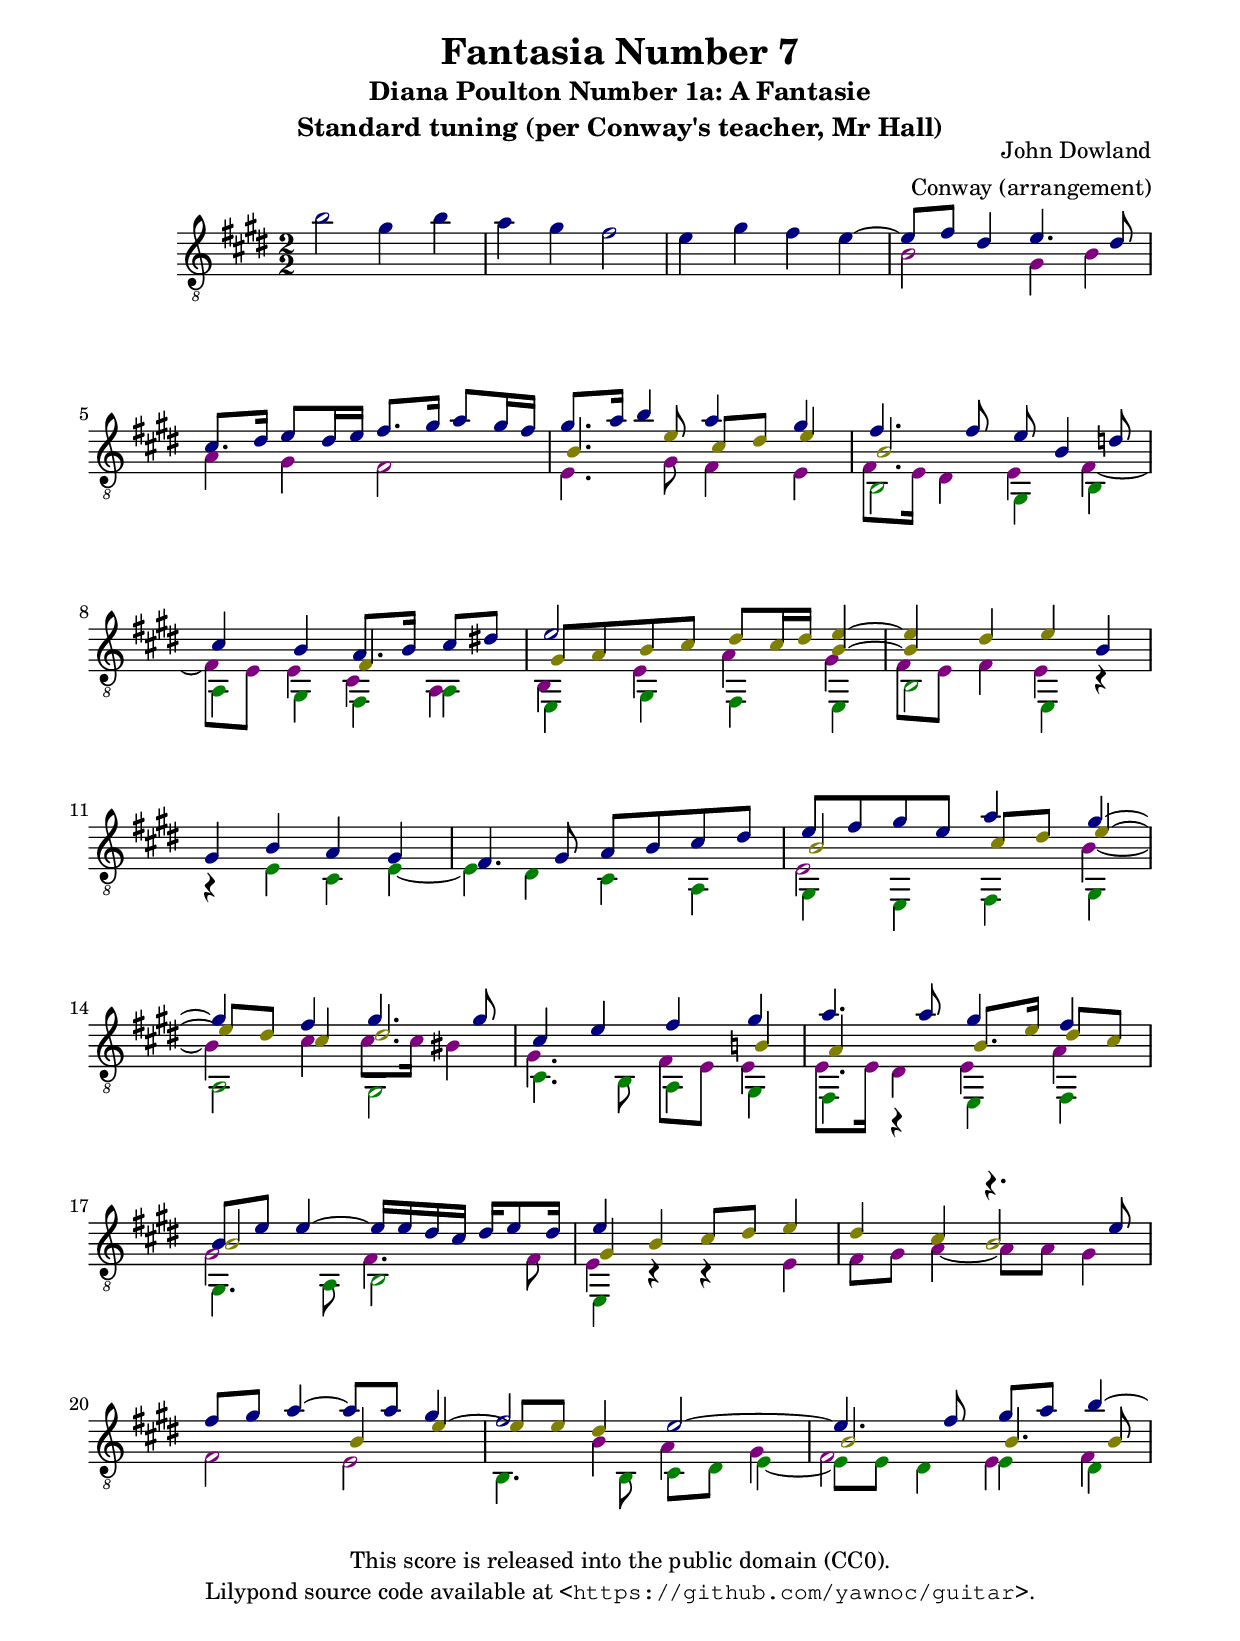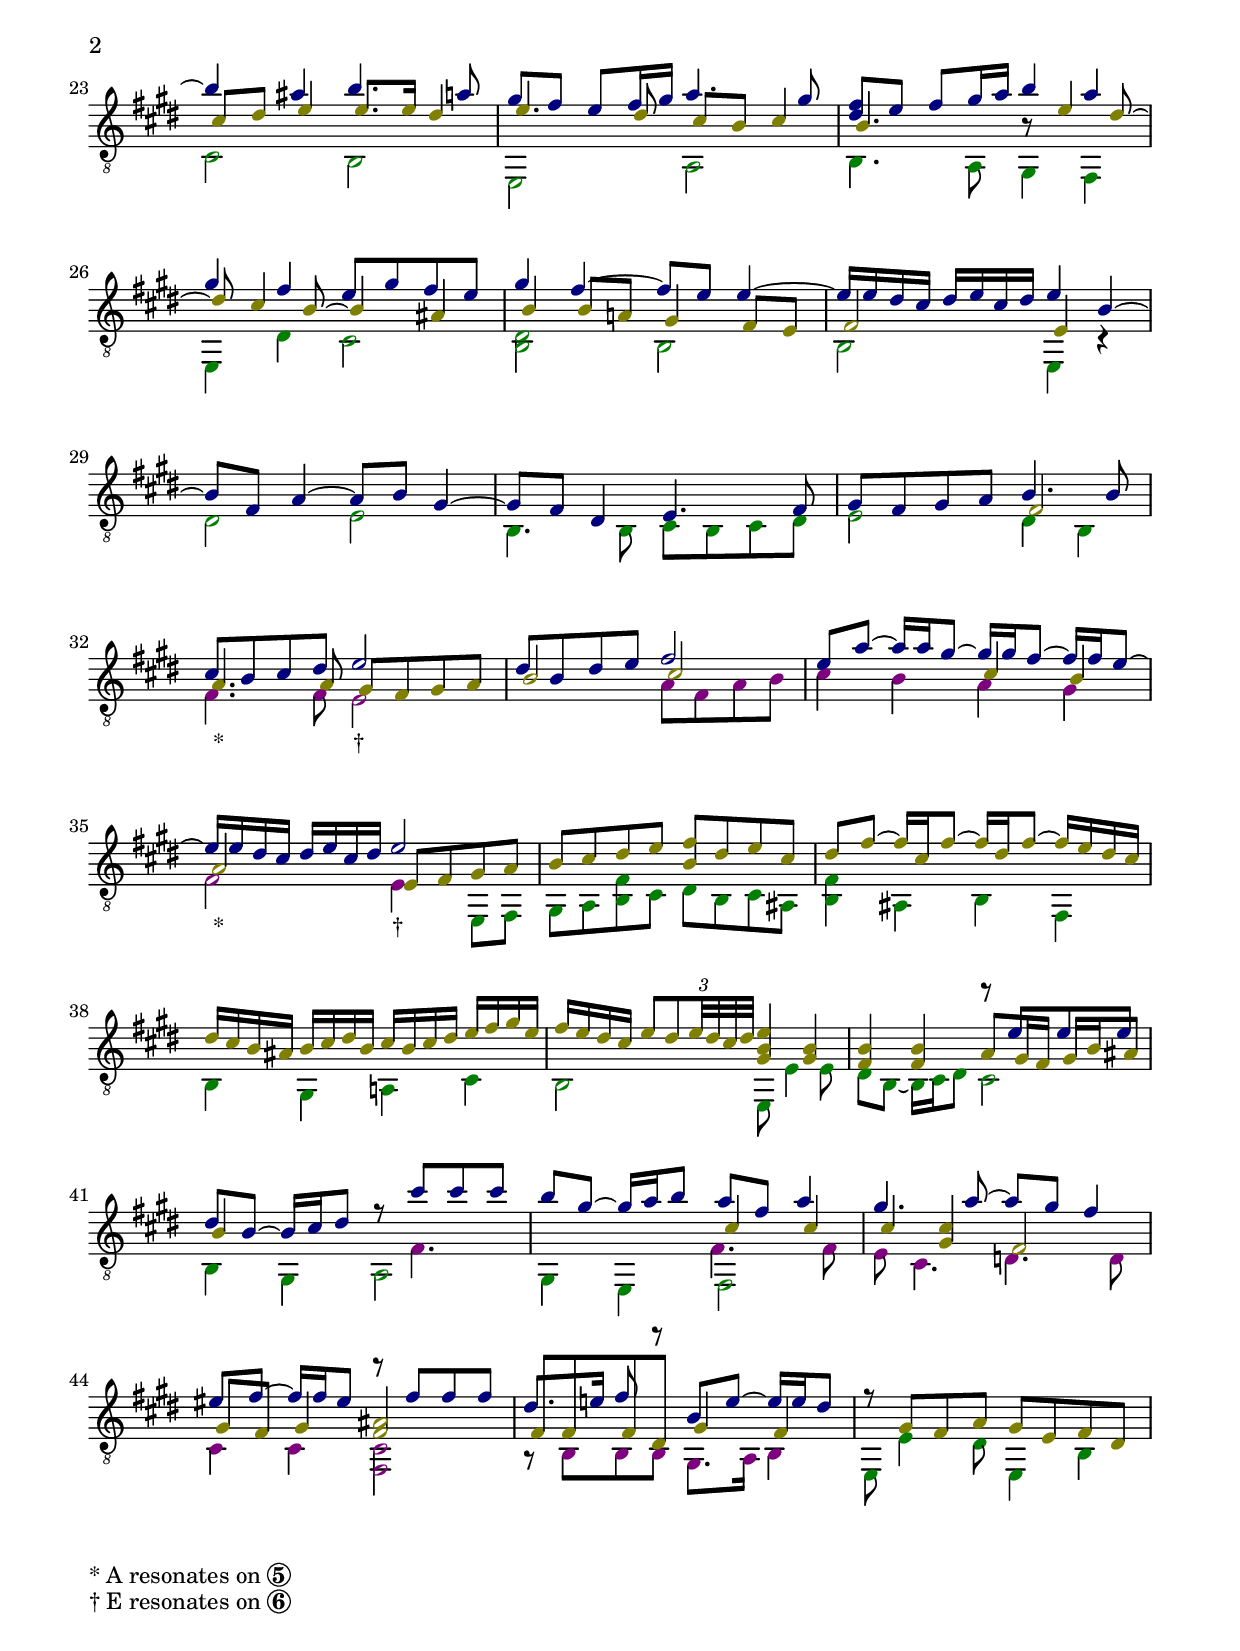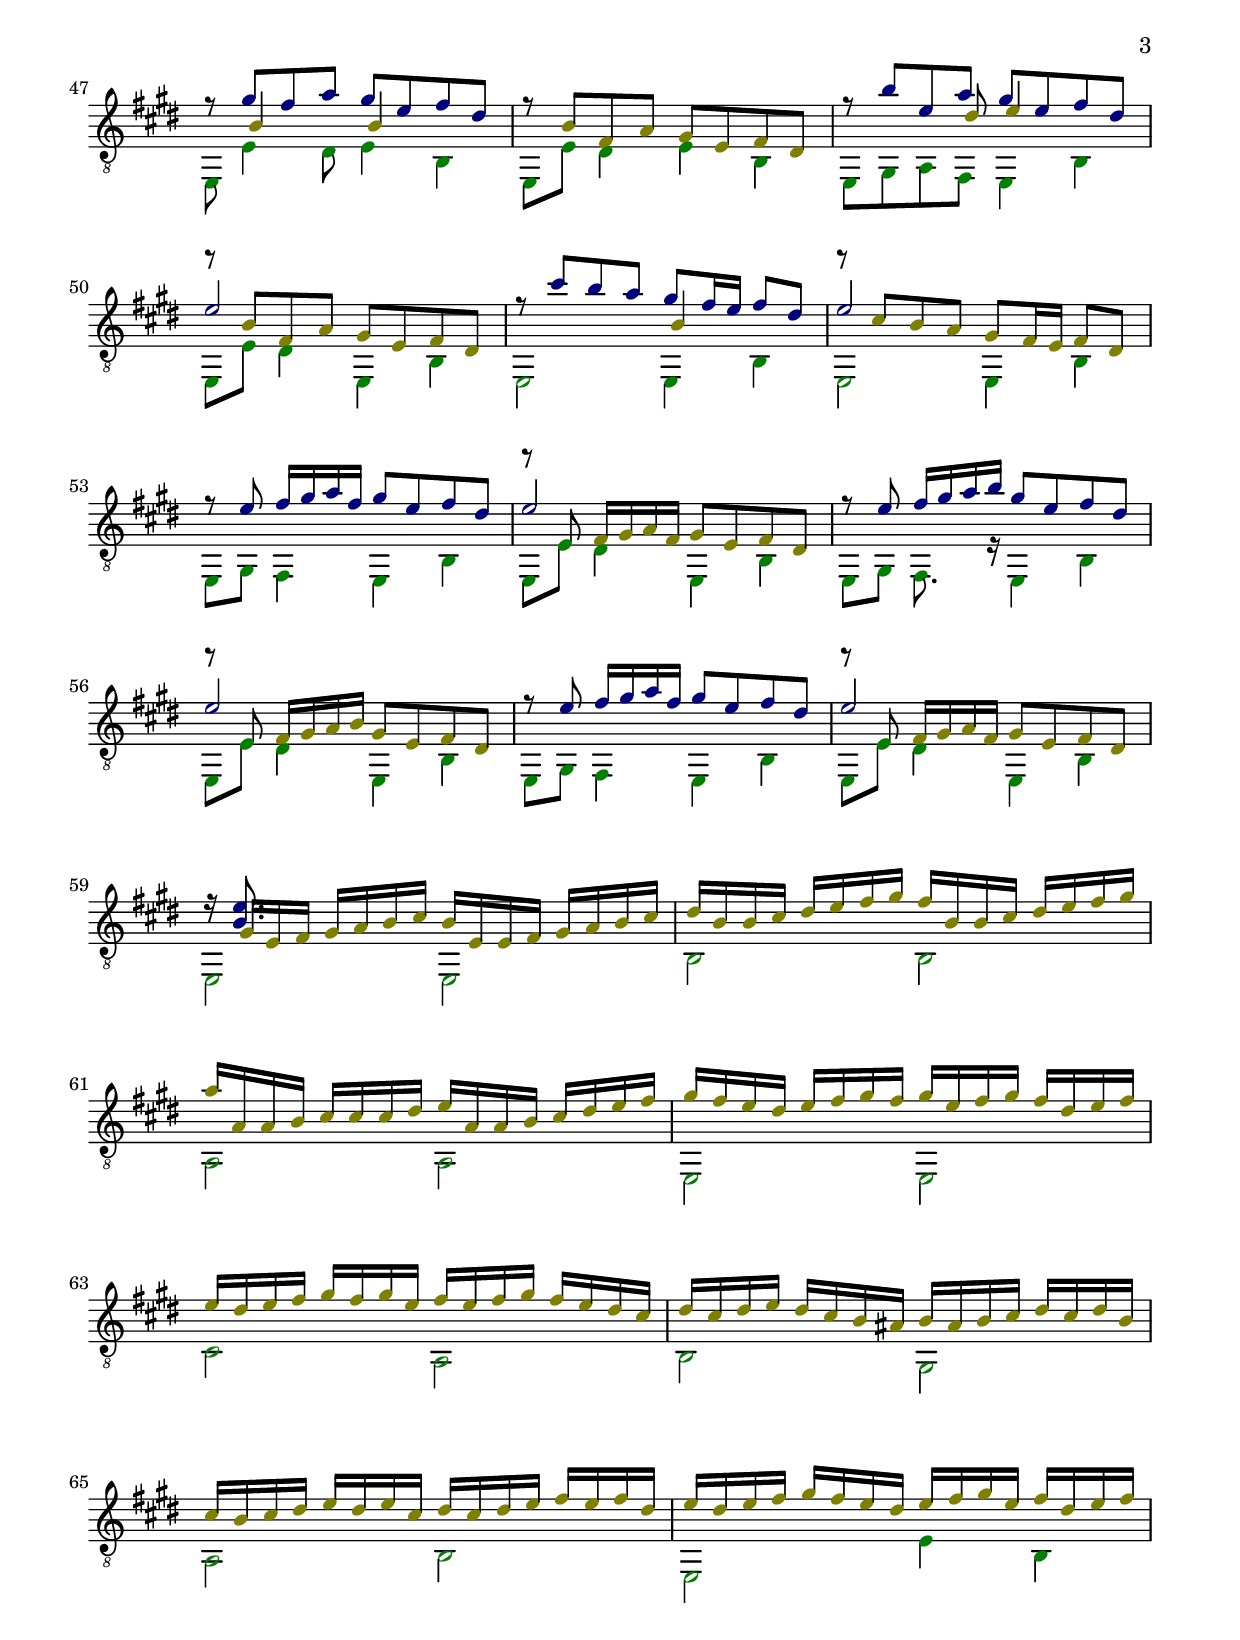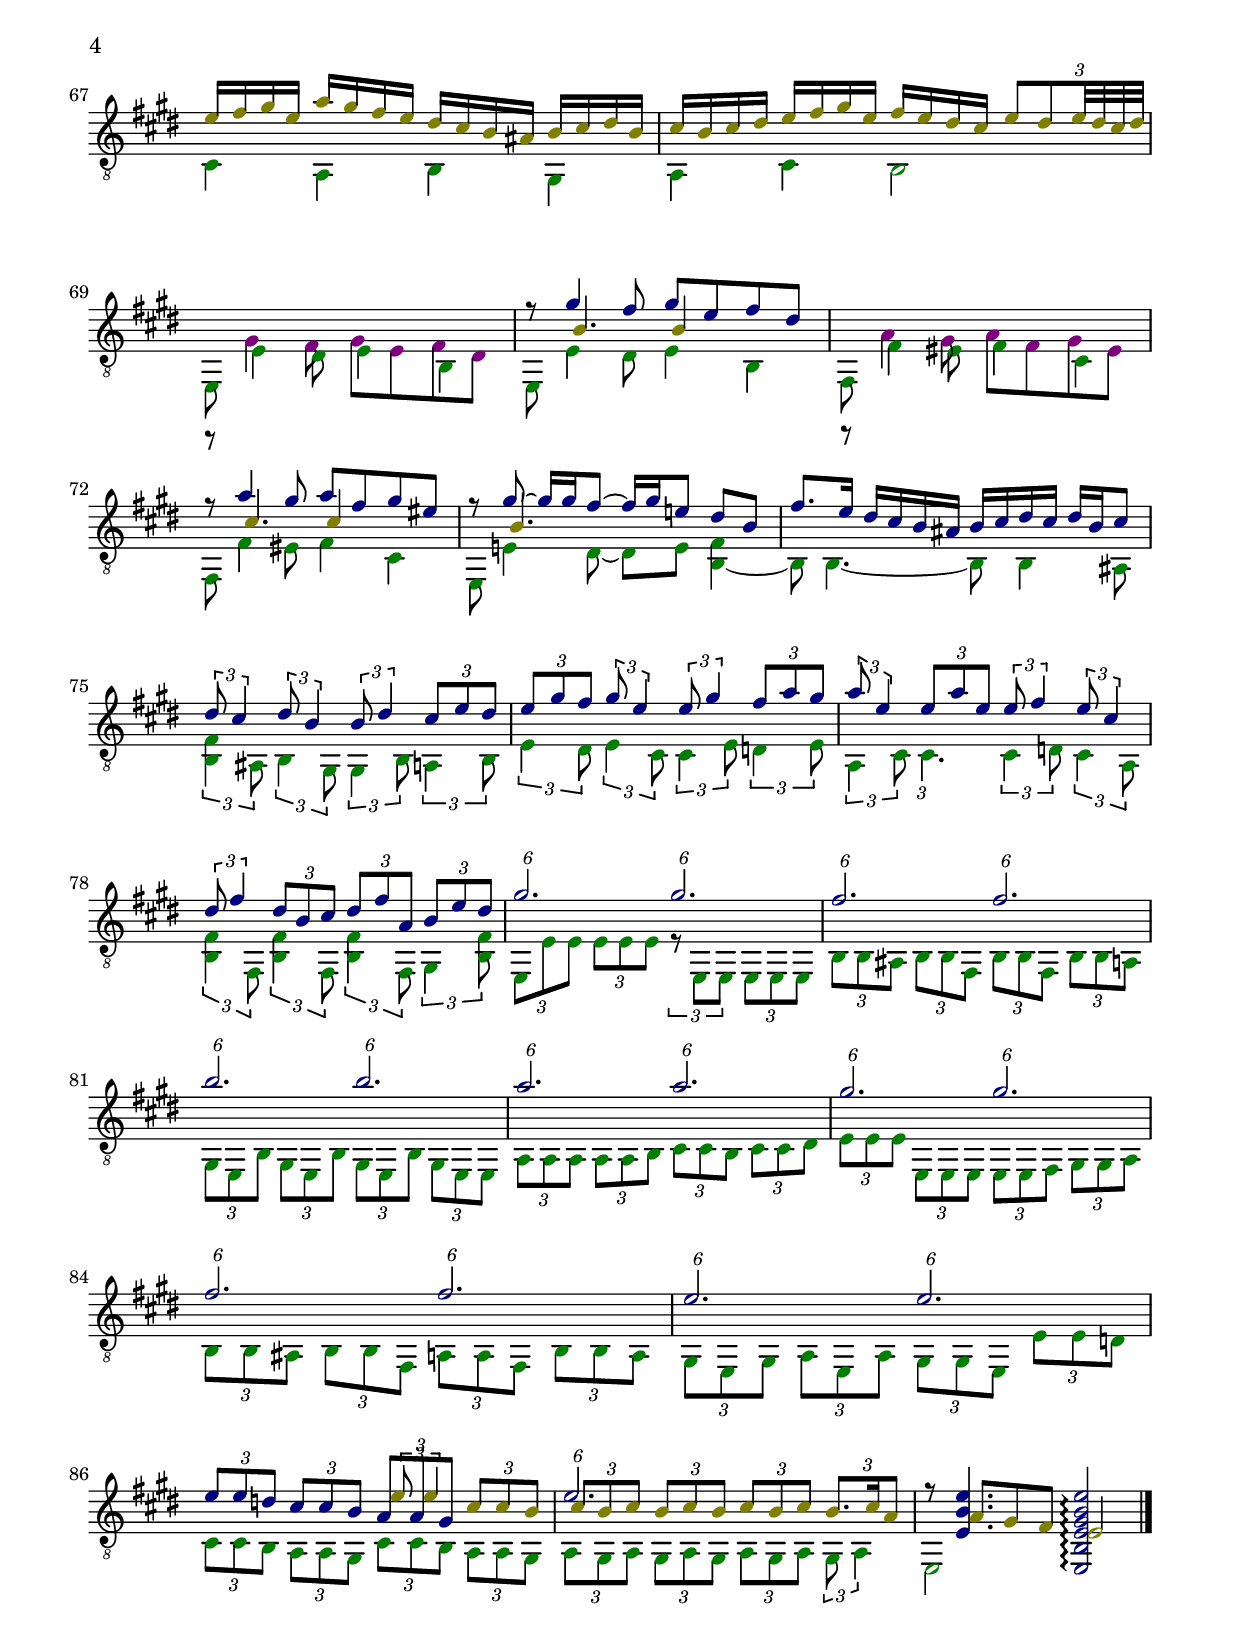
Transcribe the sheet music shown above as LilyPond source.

\version "2.18.2"


%%%%%%%%%%%%%%%%%%%%%%%%%%%%%%%%%%%%%%%%%%%%%%%%%%%%%%%%%%%%%%%%
% General
%%%%%%%%%%%%%%%%%%%%%%%%%%%%%%%%%%%%%%%%%%%%%%%%%%%%%%%%%%%%%%%%

\paper {
  top-margin = 1.5\cm
  left-margin = 1.5\cm
  right-margin = 1.5\cm
  bottom-margin = 1.5\cm
  ragged-last-bottom = ##f
  footnote-separator-markup = \markup { \vspace #1.5 }
}

globalSettings = {
  \accidentalStyle modern
  \compressFullBarRests
  \mergeDifferentlyHeadedOn
  \mergeDifferentlyDottedOn
  \numericTimeSignature
  \pointAndClickOff
  \override TextScript.extra-offset = #'(0 . 0.7)
  \override Score.FootnoteItem.annotation-line = ##f
}

origin-url = "https://github.com/yawnoc/guitar"

\header {
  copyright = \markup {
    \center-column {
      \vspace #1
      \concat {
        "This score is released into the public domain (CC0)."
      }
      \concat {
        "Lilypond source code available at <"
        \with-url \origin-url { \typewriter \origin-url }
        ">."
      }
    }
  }
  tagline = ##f
}

triplet = #(define-music-function
  (parser location music) (ly:music?)
  #{
    \tuplet 3/2 { $music }
  #}
)

tripletDuple = #(define-music-function
  (parser location music) (ly:music?)
  #{
    \tuplet 6/4 { $music }
  #}
)

overrideBeamedStemLengths = #(define-scheme-function
  (parser location lengths) (list?)
  #{
    \override Stem.details.beamed-lengths = $lengths
  #}
)
revertBeamedStemLengths = { \revert Stem.details.beamed-lengths }

overrideBeamVerticalPositions = #(define-scheme-function
  (parser location positions) (pair?)
  #{
    \override Beam.positions = $positions
  #}
)

%%%%%%%%%%%%%%%%%%%%%%%%%%%%%%%%%%%%%%%%%%%%%%%%%%%%%%%%%%%%%%%%
% Semantic bar lines
%%%%%%%%%%%%%%%%%%%%%%%%%%%%%%%%%%%%%%%%%%%%%%%%%%%%%%%%%%%%%%%%

barLineGoto = { \bar "||" }
barLineKeyChange = { \bar "||" }
barLineEnd = { \bar "|." }

%%%%%%%%%%%%%%%%%%%%%%%%%%%%%%%%%%%%%%%%%%%%%%%%%%%%%%%%%%%%%%%%
% Guitar notation
%%%%%%%%%%%%%%%%%%%%%%%%%%%%%%%%%%%%%%%%%%%%%%%%%%%%%%%%%%%%%%%%

stringNumbersAbove = { \set stringNumberOrientations = #'(up) }
stringNumbersBelow = { \set stringNumberOrientations = #'(down) }

fingeringAbove = { \set fingeringOrientations = #'(up) }
fingeringBelow = { \set fingeringOrientations = #'(down) }
fingeringAleft = { \set fingeringOrientations = #'(left) }
fingeringAright = { \set fingeringOrientations = #'(right) }

startGraceMusic = {
  <>(
  \override Fingering.font-size = -6
}
stopGraceMusic = {
  \revert Fingering.font-size
  <>)
}

overrideHorizontalShift = #(define-scheme-function
  (parser location distance) (number?)
  #{
    \override NoteColumn.force-hshift = $distance
  #}
)
revertHorizontalShift = { \revert NoteColumn.force-hshift }

barreSpan = #(define-music-function
  (parser location label offsetPair music)
  (string? (pair? (cons 0 0)) ly:music?)
  (let
    (
      (elements (extract-named-music music '(NoteEvent EventChord)))
    )
    (if
      (pair? elements)
      (let
        (
          (first-element (first elements))
          (last-element (last elements))
        )
        (set!
          (ly:music-property first-element 'articulations)
          (cons
            (make-music 'TextSpanEvent 'span-direction -1)
            (ly:music-property first-element 'articulations)
          )
        )
        (set!
          (ly:music-property last-element 'articulations)
          (cons
            (make-music 'TextSpanEvent 'span-direction 1)
            (ly:music-property last-element 'articulations)
          )
        )
      )
    )
  )
  #{
    \once \override TextSpanner.font-shape = #'upright
    \once \override TextSpanner.style = #'line
    \once \override TextSpanner.extra-offset = #offsetPair
    \once \override TextSpanner.bound-details = #`(
      (left
        (text . ,#{ \markup { \raise #-0.7 { #label \hspace #0.7 }} #})
        (Y . 0)
        (padding . -0.8)
        (attach-dir . -2)
      )
      (right
        (text . ,#{ \markup { \draw-line #'(0 . -1.3) } #}) ;; draw hook
        (Y . 0)
        (padding . -0.5)
        (attach-dir . 2)
      )
    )
    \once \override TextSpanner #'after-line-breaking = #(lambda (grob)
      (let*
        (
          (originalGrob (ly:grob-original grob))
          (splitGrobs (ly:spanner-broken-into originalGrob))
        )
        (if
          (and
            (>= (length splitGrobs) 2)
            (not (eq? (car (last-pair splitGrobs)) grob))
          )
          (begin
            (ly:grob-set-nested-property! grob
              '(bound-details right text)
              #{ \markup { \draw-line #'(0 . 0) } #} ;; suppress draw hook
            )
            (ly:grob-set-property! grob
              'extra-offset
              (cons
                (car offsetPair)
                (+ (cdr offsetPair) 0.7) ;; correction for suppressed hook
              )
            )
            (ly:grob-set-nested-property! grob
              '(bound-details right padding)
              #'-3 ;; increase spanner length
            )
          )
        )
      )
    )
    $music
  #}
)

barre = #(define-scheme-function
  (parser location label) (string?)
  #{
    \markup {
      \center-align {
        \hspace #0.7
        $label
      }
    }
  #}
)

nudgeNextBarre = #(define-scheme-function
  (parser location distance) (number?)
  #{
    \once \override TextScript.X-offset = $distance
  #}
)

position = #(define-scheme-function
  (parser location label) (string?)
  #{
    \markup {
      \center-align {
        \hspace #0.5
        $label
      }
    }
  #}
)

#(define-markup-command
  (markupString layout properties stringNumber) (markup?)
  (interpret-markup layout properties
    #{
      \markup \circle { \bold #stringNumber }
    #}
  )
)

#(define-markup-command
  (resonatesOn layout properties note stringNumber) (markup? markup?)
  (interpret-markup layout properties
    #{
      \markup { #note "resonates on" \markupString #stringNumber }
    #}
  )
)

%%%%%%%%%%%%%%%%%%%%%%%%%%%%%%%%%%%%%%%%%%%%%%%%%%%%%%%%%%%%%%%%
% Goto statements
%%%%%%%%%%%%%%%%%%%%%%%%%%%%%%%%%%%%%%%%%%%%%%%%%%%%%%%%%%%%%%%%

overrideGotoVisibility = {
  \once \override Score.RehearsalMark #'break-visibility = #'#(#t #t #f)
}

makeGotoMark = #(define-scheme-function
  (parser location label) (string?)
  #{
    \mark \markup { \small \italic $label }
  #}
)

simultaneousMarkSeparator = {
  \cadenzaOn
    s1073741824 % stupid, but works
  \cadenzaOff
}

coda = {
  \overrideGotoVisibility
  \mark \markup { \musicglyph #"scripts.coda" }
}

fine = {
  \overrideGotoVisibility
  \makeGotoMark Fine
}

dcAlCoda = {
  \overrideGotoVisibility
  \makeGotoMark "D.C. al Coda"
}

dcAlFine = {
  \overrideGotoVisibility
  \makeGotoMark "D.C. al Fine"
}

toCoda = {
  \overrideGotoVisibility
  \makeGotoMark "to Coda"
}



\header {
  title = "Fantasia Number 7"
  subtitle = \markup {
    \center-column {
      "Diana Poulton Number 1a: A Fantasie"
      "Standard tuning (per Conway's teacher, Mr Hall)"
    }
  }
  composer = "John Dowland"
  arranger = "Conway (arrangement)"
}


initialSignatures = {
  \clef "treble_8"
  \key e \major
  \time 2/2
  \set Timing.beamExceptions = #'()
  \set Timing.baseMoment = #(ly:make-moment 1/4)
  \set Timing.beatStructure = #'(1 1 1 1)
  \set Timing.beamExceptions = #'(
    (
      end
        .
      (
        ((1 . 8) . (4 4)) ;; quavers by fours
        ((1 . 12) . (3 3 3 3)) ;; anything shorter by beat
      )
    )
  )
}


highVoiceMusic = {
  
  \override NoteHead.color = #darkblue
  
  % Main theme high
  \barNumberCheck #1
  \relative c'' {
    \stemDown
    b2 gis4 b |
    a gis fis2 |
    e4 gis fis e~ |
    \stemUp
    e8 fis dis4 e4. dis8 |
    cis8. dis16 e8 dis16 e fis8. gis16 a8 gis16 fis |
    gis8. a16 b4 a gis |
    fis4. fis8 e8 b4 d8 |
    cis4 b a8. b16 cis8 dis |
    e2 s2 |
    s2 s4
  }
  
  % Main theme low
  \barNumberCheck #10
  \relative c' {
    b4 |
    gis b a gis |
    fis4. gis8 a b cis dis |
    e fis gis e a4 gis~ |
    gis fis gis4. gis8 |
    cis,4 e fis gis |
    a4. a8 gis4 fis |
    b,8 e e4~ e16 e dis cis dis16 e8 dis16 |
    e4
  }
  
  % Tee-tee taa high
  \barNumberCheck #18
  \relative c' {
    s4 s2 |
    s2 r4. e8 |
    fis8 gis a4~ a8 a gis4 |
    fis2 e2~ |
    e4. fis8 gis8 a b4~ |
    b ais b4. a8 |
    gis8 fis e8 fis16 gis a4. gis8 |
    <fis dis>8 e fis8 gis16 a b4 a |
    gis fis e8 gis fis e |
    gis4 fis~ fis8 e e4~ |
    e16 e dis cis dis e cis dis e4
  }
  
  % Tee-tee taa low
  \barNumberCheck #28
  \relative c' {
    b4~ |
    b8 fis a4~ a8 b gis4~ |
    gis8 fis dis4 e4. fis8 |
    gis fis gis a b4. b8 |
    cis b cis dis e2 |
    dis8 b dis e fis2 |
    e8 a~ a16 a gis8~ gis16 gis fis8~ fis16 fis e8~ |
    e16 e dis cis dis e cis dis e2 |
  }
  
  % Ascending scale
  \barNumberCheck #36
  {
    s1 * 3 |
    s2
  }
  
  % Tee-tee-tee
  \barNumberCheck #39
  \relative c' {
    s2 |
    s2 r8 e e e |
    dis b~ b16 cis dis8 r8 cis' cis cis |
    b8 gis~ gis16 a b8 a8 fis a4 |
    gis4. a8~ a gis fis4 |
    eis8 fis~ fis16 fis eis8 r8 fis fis fis |
    dis8. e16 fis8 r b,8 e~ e16 e dis8 |
  }
  
  % Majestic theme
  \barNumberCheck #46
  \relative c'' {
    s1 |
    r8 gis fis a gis e fis dis |
    s1 |
    r8 b' e, a gis e fis dis |
    e2 s2 |
    r8 cis' b a gis8 fis16 e fis8 dis |
    e2 s2 |
    r8 e fis16 gis a fis gis8 e fis dis |
    e2 s2 |
    r8 e fis16 gis a b gis8 e fis dis |
    e2 s2 |
    r8 e fis16 gis a fis gis8 e fis dis |
    e2 s2 |
  }
  
  % Scale runs
  \barNumberCheck #59
  \relative c' {
    r16 <e b>8. s4 s2 |
    s1 * 9 |
  }
  
  % Majestic interlude
  \barNumberCheck #69
  \relative c'' {
    s1 |
    r8 gis4 fis8 gis e fis dis |
    s1 |
    r8 a'4 gis8 a fis gis eis |
    r8 gis~ gis16 gis fis8~ fis16 gis e8 dis b |
    fis'8. e16 dis cis b ais
      b16 cis dis cis dis b cis8 |
  }
  
  % Triple runs
  \barNumberCheck #75
  \relative c' {
    \triplet { dis8 cis4 } \triplet { dis8 b4 }
      \triplet { b8 dis4 } \triplet { cis8 e dis } |
    \triplet { e8 gis fis } \triplet { gis8 e4 }
      \triplet { e8 gis4 } \triplet { fis8 a gis } |
    \triplet { a8 e4 } \triplet { e8 a e }
      \triplet { e8 fis4 } \triplet { e8 cis4 } |
    \triplet { dis8 fis4 } \triplet { dis8 b cis }
      \triplet { dis8 fis a, } \triplet { b e dis } |
    \tripletDuple { gis2. } \tripletDuple { gis } |
    \tripletDuple { fis } \tripletDuple { fis } |
    \tripletDuple { b } \tripletDuple { b } |
    \tripletDuple { a } \tripletDuple { a } |
    \tripletDuple { gis } \tripletDuple { gis } |
    \tripletDuple { fis } \tripletDuple { fis } |
    \tripletDuple { e } \tripletDuple { e } |
    \triplet { e8 e d } \triplet { cis cis b }
      \triplet { a a gis } s4 |
    \tripletDuple { e'2. } s2 |
  }
  
  % Finishing chords
  \barNumberCheck #88
  \relative c {
    r8 <e b' e>4.
      <e, b' e gis b e>2 \arpeggio
      \barLineEnd
  }
  
}


lowVoiceMusic = {
  
  \override NoteHead.color = #darkgreen
  
  % Main theme high
  \barNumberCheck #1
  \relative c {
    s1 * 6 |
    b2 gis4 b |
    a gis fis a |
    e gis fis e |
    b'2 e,4
  }
  
  % Main theme low
  \barNumberCheck #10
  \relative c {
    r4 |
    r4 e cis e~ |
    e dis cis a |
    gis e fis gis |
    a2 gis |
    cis4. b8 a4 gis |
    fis r e fis |
    gis4. a8 b2 |
    e,4
  }
  
  % Tee-tee taa high
  \barNumberCheck #18
  \relative c {
    s4 s4 s4 |
    s1 * 2 |
    b4. b8 cis8 dis e4~ |
    e8 e dis4 e4 dis |
    cis2 b |
    e, a |
    b4. a8 gis4 fis |
    e dis' cis2 |
    <b dis> b |
    b e,4
  }
  
  % Tee-tee taa low
  \barNumberCheck #28
  \relative c {
    r4 |
    dis2 e |
    b4. b8 cis b cis dis |
    e2 dis4 b |
    s1 * 3 |
    s2
  }
  
  % Ascending scale
  \barNumberCheck #35
  \relative c, {
    s4 e8 fis |
    gis a <b fis'> cis dis b cis ais |
    <b fis'>4 ais b fis |
    b gis a cis |
    b2
  }
  
  % Tee-tee-tee
  \barNumberCheck #39
  \relative c, {
    e8 e'4 e8 |
    dis8 b~ b16 cis dis8 cis2 |
    b4 gis a2 |
    gis4 e fis2 |
    s1 * 3 |
  }
  
  % Majestic theme
  \barNumberCheck #46
  \relative c, {
    e8 e'4 dis8 e,4 b' |
    e,8 e'4 dis8 e4 b |
    e,8 e' dis4 e b |
    e,8 gis a fis e4 b' |
    e,8 e' dis4 e, b' |
    e,2 e4 b' |
    e,2 e4 b' |
    e,8 gis fis4 e b' |
    e,8 e' dis4 e, b' |
    e,8[ gis] fis8. r16 e4 b' |
    e,8 e' dis4 e, b' |
    e,8 gis fis4 e b' |
    e,8 e' dis4 e, b' |
  }
  
  % Scale runs
  \barNumberCheck #59
  \relative c, {
    e2 e |
    b' b |
    a a |
    e e |
    cis' a |
    b gis |
    a b |
    e, e'4 b |
    cis a b gis |
    a cis b2 |
  }
  
  % Majestic interlude
  \barNumberCheck #69
  \relative c, {
    e8 e'4 dis8 e4 b |
    e,8 e'4 dis8 e4 b |
    fis8 fis'4 eis8 fis4 cis |
    fis,8 fis'4 eis8 fis4 cis |
    e,8 e'4 dis8~ dis e <b~ fis'>4 |
    b8 b4.~ b8 b4 ais8 |
  }
  
  % Triple runs
  \barNumberCheck #75
  \relative c {
    \triplet { <b fis'>4 ais8 } \triplet { b4 gis8 }
      \triplet { gis4 b8 } \triplet { a4 b8 } |
    \triplet { e4 dis8 } \triplet { e4 cis8 }
      \triplet { cis4 e8 } \triplet { d4 e8 } |
    \triplet { a,4 cis8 } \triplet { cis4. }
      \triplet { cis4 d8 } \triplet { cis4 a8 } |
    \triplet { <b fis'>4 fis8 } \triplet { <b fis'>4 fis8 }
      \triplet { <b fis'>4 fis8 } \triplet { gis4 <b fis'>8 } |
    \triplet { e,8 e' e } \triplet { e e e }
      \triplet { r e, e } \triplet { e e e } |
    \triplet { b' b ais } \triplet { b b fis }
      \triplet { b b fis } \triplet { b b a } |
    \triplet { gis e b' } \triplet { gis e b' }
      \triplet { gis e b' } \triplet { gis e e } |
    \triplet { a a a } \triplet { a a b }
      \triplet { cis cis b } \triplet { cis cis dis } |
    \triplet { e e e } \triplet { e, e e }
      \triplet { e e fis } \triplet { gis gis a } |
    \triplet { b b ais } \triplet { b b fis }
      \triplet { a a fis } \triplet { b b a } |
    \triplet { gis e gis } \triplet { a e a }
      \triplet { gis gis e } \triplet { e' e d } |
    \triplet { cis cis b } \triplet { a a gis }
      \triplet { cis cis b } \triplet { a a gis } |
    \triplet { a gis a } \triplet { gis a gis }
      \triplet { a gis a } \triplet { gis8 a4 } |
  }
  
  % Finishing chords
  \barNumberCheck #88
  \relative c, {
    e2 s2 |
  }
  
}


upperMiddleVoiceMusic = {
  
  \override NoteHead.color = #darkyellow
  
  % Main theme high
  \barNumberCheck #1
  \relative c' {
    s1 * 5 |
    b4. e8 cis8 dis e4 |
    b2 s2 |
    s2 fis4 s4 |
    gis8 a b cis dis8 cis16 dis <e~ b~>4 |
    <e b> dis e
  }
  
  % Main theme low
  \barNumberCheck #10
  \relative c' {
    s4 |
    s1 * 2 |
    b2 cis8 dis e4~ |
    e8 dis cis4 dis2 |
    s2 s4 b4 |
    a4 s4 b8. e16 dis8 cis |
    b2 s2 |
    gis4
  }
  
  % Tee-tee taa high
  \barNumberCheck #18
  \relative c' {
    b4 cis8 dis e4 |
    dis4 cis b2 |
    s2 b4 e~ |
    e8 e dis4 s2 |
    b2 b4. b8 |
    cis8 dis e4 e8. e16 dis4 |
    e4. dis8 cis8 b cis4 |
    b4. s8 b8\rest e4 dis8~ |
    dis8 cis4 b8~ b4 ais |
    b4 b8 a gis4 fis8 e |
    fis2 e4
  }
  
  % Tee-tee taa low
  \barNumberCheck #28
  \relative c {
    s4 |
    s1 * 2 |
    s2 fis2 |
    \footnote "*" #'(0 . -4) \markup { "*" \resonatesOn A 5 }
    a4. a8 gis fis gis a |
    b2 cis |
    s2 cis4 b |
    \footnote "*" #'(0 . -4) \markup { }
    a2
  }
  
  % Ascending scale
  \barNumberCheck #35
  \relative c {
    e8 fis gis a |
    b cis dis e <fis b,> dis e cis |
    dis fis~ fis16 cis fis8~ fis16 dis fis8~ fis16 e dis cis |
    dis cis b ais b cis dis b cis b cis dis e fis gis e |
    fis e dis cis \triplet { e8 dis e32 dis cis dis } <e b gis>4
  }
  
  % Tee-tee-tee
  \barNumberCheck #39
  \relative c' {
    <b gis>4 |
    <b fis> <b fis> a8 gis16 fis gis16 b ais8 |
    b4 s4 s2 |
    s2 cis4 cis |
    cis <cis gis> fis,2 |
    gis8 fis gis4 <ais fis>2 |
    fis8 fis fis dis gis4 fis |
  }
  
  % Majestic theme
  \barNumberCheck #46
  \relative c' {
    r8 gis fis a gis e fis dis |
    s8 b'4 s8 b4 s4 |
    r8 b8 fis a gis e fis dis |
    s4. dis'8 e4 s4 |
    r8 b8 fis a gis e fis dis |
    s2 b'4 s4 |
    r8 cis b a gis8 fis16 e fis8 dis |
    s1 |
    r8 e fis16 gis a fis gis8 e fis dis |
    s1 |
    r8 e fis16 gis a b gis8 e fis dis |
    s1 |
    r8 e fis16 gis a fis gis8 e fis dis |
  }
  
  % Scale runs
  \barNumberCheck #59
  \relative c' {
    s16 gis e fis gis a b cis
      b e, e fis gis a b cis |
    dis b b cis dis e fis gis
      fis b, b cis dis e fis gis |
    a a, a b cis cis cis dis
      e a, a b cis dis e fis |
    gis fis e dis e fis gis fis
      gis e fis gis fis dis e fis |
    e dis e fis gis fis gis e
      fis e fis gis fis e dis cis |
    dis cis dis e dis cis b ais
      b ais b cis dis cis dis b |
    cis b cis dis e dis e cis
      dis cis dis e fis e fis dis |
    e dis e fis gis fis e dis
      e fis gis e
      fis dis e fis |
    e fis gis e
      a gis fis e
      dis cis b ais
      b cis dis b |
    cis b cis dis
      e fis gis e
      fis e dis cis
      \triplet { e8 dis e32 dis cis dis } |
  }
  
  % Majestic interlude
  \barNumberCheck #69
  \relative c' {
    s1 |
    s8 b4. b4 s4 |
    s1 |
    s8 cis4. cis4 s4 |
    s8 b4. s2 |
    s1 |
  }
  
  % Triple runs
  \barNumberCheck #75
  \relative c' {
    s1 * 11 |
    s2 \triplet { e8 e4 } \triplet { cis8 cis b } |
    \triplet { cis b cis } \triplet { b cis b }
      \triplet { cis b cis } \triplet { b8. cis16 a8 } |
  }
  
  % Finishing chords
  \barNumberCheck #88
  \relative c' {
    s8 a gis fis e2 |
  }
  
}


lowerMiddleVoiceMusic = {
  
  \override NoteHead.color = #darkmagenta
  
  % Main theme high
  \barNumberCheck #1
  \relative c' {
    s1 * 3 |
    b2 gis4 b |
    a gis fis2 |
    e4. gis8 fis4 e |
    fis8. e16 dis4 e4 fis~ |
    fis8 e e4 cis4 a |
    b e a gis |
    fis8 e fis4 e
  }
  
  % Main theme low
  \barNumberCheck #10
  \relative c {
    s4 |
    s1 * 2 |
    e2 s4 b'4~ |
    b cis cis8. cis16 bis4 |
    gis4. s8 fis8 e e4 |
    e8. e16 dis4 e4 a |
    gis2 fis4. fis8 |
    e4
  }
  
  % Tee-tee taa high
  \barNumberCheck #18
  \relative c {
    r4 r e |
    fis8 gis a4~ a8 a gis4 |
    fis2 e |
    s4 b' a gis |
    fis2 e4 fis |
    s1 * 5 |
    s2 s4
  }
  
  % Tee-tee taa low
  \barNumberCheck #28
  \relative c {
    s4 |
    s1 * 3 |
    fis4. fis8
      \footnote "†" #'(0 . -2.5) \markup { "†" \resonatesOn E 6 }
      e2 |
    s2 a8 fis a b |
    cis4 b a gis |
    fis2
      \footnote "†" #'(0 . -2.5) \markup { }
      e4
  }
  
  % Ascending scale
  \barNumberCheck #35
  {
    s4 |
    s1 * 3 |
    s2
  }
  
  % Tee-tee-tee
  \barNumberCheck #39
  \relative c {
    s2 |
    s1 |
    s2 s8 fis4. |
    s2 fis4. fis8 |
    e8 cis4. d4. d8 |
    cis4 cis <cis fis,>2 |
    r8 b b b gis8. a16 b4 |
  }
  
  % Majestic theme
  \barNumberCheck #46
  {
    s1 * 13 |
  }
  
  % Scale runs
  \barNumberCheck #59
  {
    s1 * 10 |
  }
  
  % Majestic interlude
  \barNumberCheck #69
  \relative c' {
    r8 gis4 fis8 gis e fis dis |
    s1 |
    r8 a'4 gis8 a fis gis eis |
    s1 * 3 |
  }
  
}


allMusic = {
  \new Staff \with {
    midiInstrument = #"acoustic guitar (nylon)"
  }
  \globalSettings
  \initialSignatures
  <<
    << \highVoiceMusic >>
      \\
    << \lowVoiceMusic >>
      \\
    << \upperMiddleVoiceMusic >>
      \\
    << \lowerMiddleVoiceMusic >>
  >>
}


\score {
  \allMusic
}

\score {
  \allMusic
  \midi { }
}
